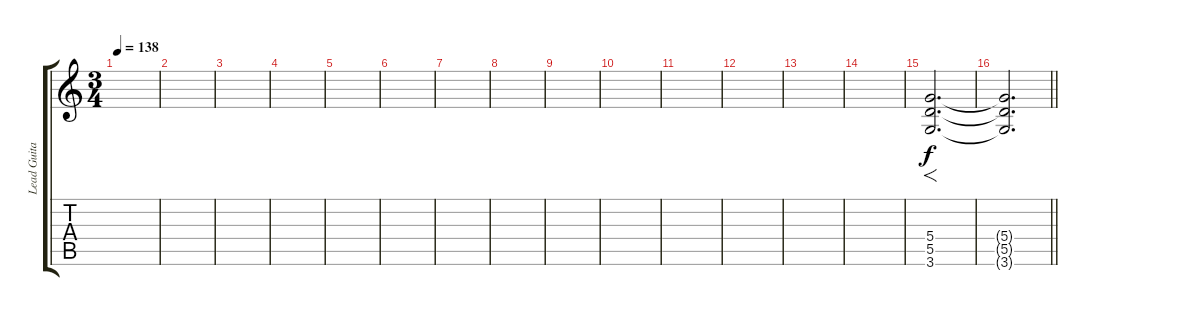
\track ("Lead Guitar" "Lead Guita") {instrument distortionguitar}
\staff {score tabs}
\tuning (E4 B3 G3 D3 A2 E2) {hide}
\ts (3 4)
\tempo 138
\clef g2
\ks c
|
|
|
|
|
|
|
|
|
|
|
|
|
|
(5.4 5.5 3.6).2{f d} |
\barLineRight lightlight
(5.4{t} 5.5{t} 3.6{t}).2{d}
